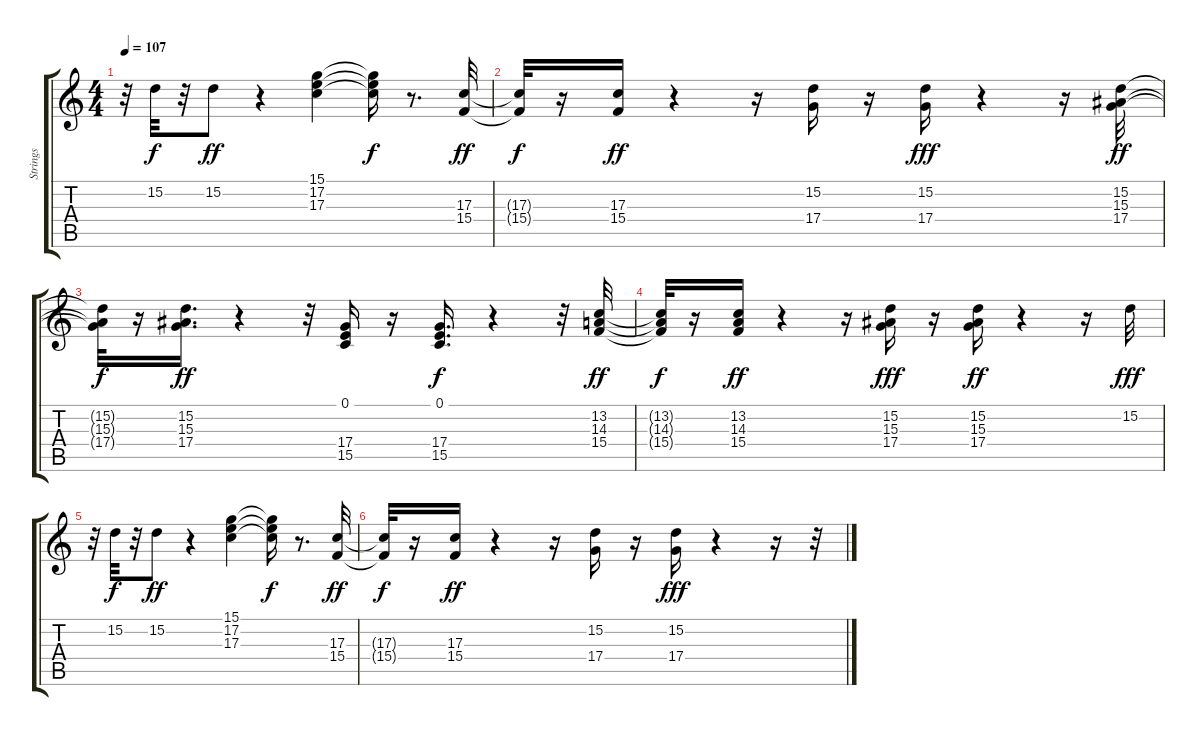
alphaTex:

\track ("Strings" "Strings") {instrument stringensemble1}
\staff {score tabs}
\tuning (E4 B3 G3 D3 A2 E2) {hide}
\ts (4 4)
\tempo 107
\clef g2
\ks c
r.32{dy fff} 15.2.32{dy f} r.32 15.2.8{dy ff} r.4 (15.1 17.2 17.3).4 (15.1{t} 17.2{t} 17.3{t}).16{dy f} r.8{d} (17.3 15.4).32{dy ff} |
(17.3{t} 15.4{t}).32{dy f} r.16 (17.3 15.4).16{dy ff} r.4 r.16 (15.2 17.4).16 r.16 (15.2 17.4).16{dy fff} r.4 r.16 (15.2 15.3 17.4).32{dy ff} |
(15.2{t} 15.3{t} 17.4{t}).32{dy f} r.16 (15.2 15.3 17.4).16{d dy ff} r.4 r.32 (0.1 17.4 15.5).16 r.16 (0.1 17.4 15.5).16{d dy f} r.4 r.32 (13.2 14.3 15.4).32{dy ff} |
(13.2{t} 14.3{t} 15.4{t}).32{dy f} r.16 (13.2 14.3 15.4).16{dy ff} r.4 r.16 (15.2 15.3 17.4).16{dy fff} r.16 (15.2 15.3 17.4).16{dy ff} r.4 r.16 15.2.32{dy fff} |
r.32 15.2.32{dy f} r.32 15.2.8{dy ff} r.4 (15.1 17.2 17.3).4 (15.1{t} 17.2{t} 17.3{t}).16{dy f} r.8{d} (17.3 15.4).32{dy ff} |
(17.3{t} 15.4{t}).32{dy f} r.16 (17.3 15.4).16{dy ff} r.4 r.16 (15.2 17.4).16 r.16 (15.2 17.4).16{dy fff} r.4 r.16 r.32
